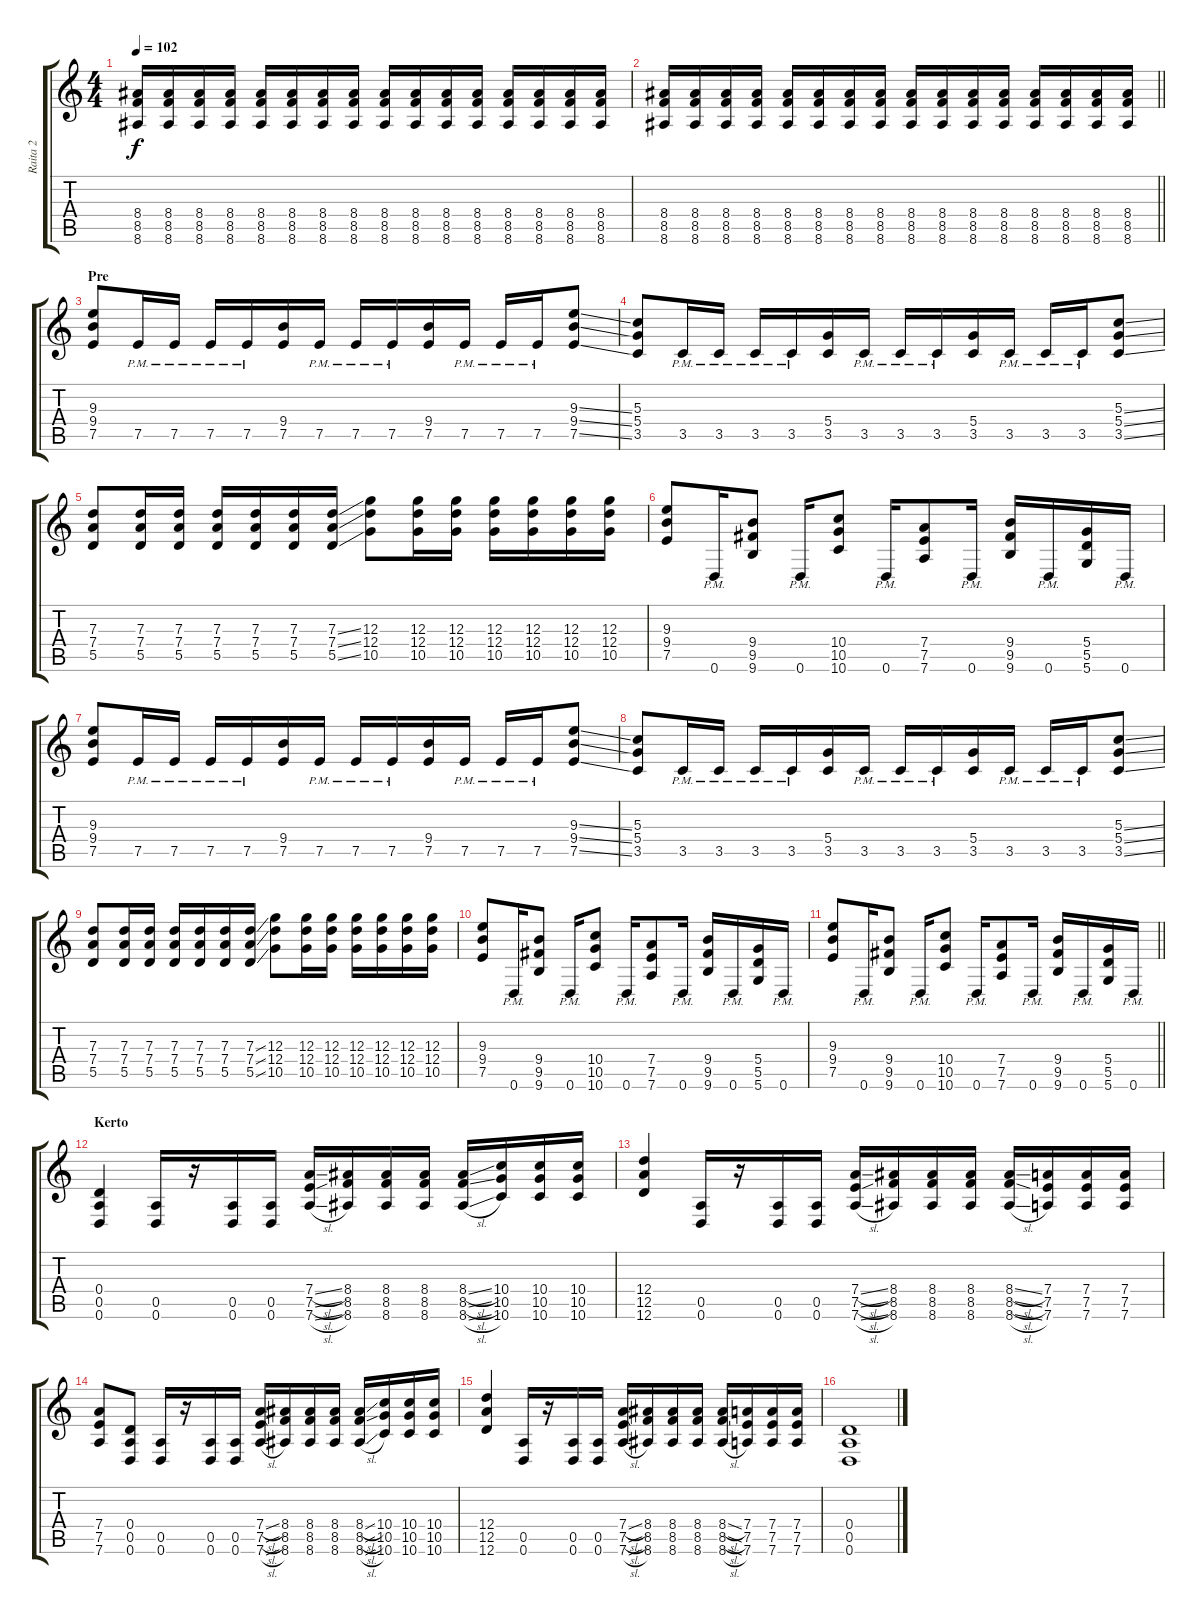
\track ("Raita 2" "Raita 2") {instrument distortionguitar}
\staff {score tabs}
\tuning (E4 B3 G3 D3 A2 D2) {hide}
\ts (4 4)
\tempo 102
\clef g2
\ks c
(8.4 8.5 8.6).16{dy f} (8.4 8.5 8.6).16 (8.4 8.5 8.6).16 (8.4 8.5 8.6).16 (8.4 8.5 8.6).16 (8.4 8.5 8.6).16 (8.4 8.5 8.6).16 (8.4 8.5 8.6).16 (8.4 8.5 8.6).16 (8.4 8.5 8.6).16 (8.4 8.5 8.6).16 (8.4 8.5 8.6).16 (8.4 8.5 8.6).16 (8.4 8.5 8.6).16 (8.4 8.5 8.6).16 (8.4 8.5 8.6).16 |
\barLineRight lightlight
(8.4 8.5 8.6).16 (8.4 8.5 8.6).16 (8.4 8.5 8.6).16 (8.4 8.5 8.6).16 (8.4 8.5 8.6).16 (8.4 8.5 8.6).16 (8.4 8.5 8.6).16 (8.4 8.5 8.6).16 (8.4 8.5 8.6).16 (8.4 8.5 8.6).16 (8.4 8.5 8.6).16 (8.4 8.5 8.6).16 (8.4 8.5 8.6).16 (8.4 8.5 8.6).16 (8.4 8.5 8.6).16 (8.4 8.5 8.6).16 |
\section ("" "Pre")
(9.3 9.4 7.5).8 7.5{pm}.16 7.5{pm}.16 7.5{pm}.16 7.5{pm}.16 (9.4 7.5).16 7.5{pm}.16 7.5{pm}.16 7.5{pm}.16 (9.4 7.5).16 7.5{pm}.16 7.5{pm}.16 7.5{pm}.16 (9.3{ss} 9.4{ss} 7.5{ss}).8 |
(5.3 5.4 3.5).8 3.5{pm}.16 3.5{pm}.16 3.5{pm}.16 3.5{pm}.16 (5.4 3.5).16 3.5{pm}.16 3.5{pm}.16 3.5{pm}.16 (5.4 3.5).16 3.5{pm}.16 3.5{pm}.16 3.5{pm}.16 (5.3{ss} 5.4{ss} 3.5{ss}).8 |
(7.3 7.4 5.5).8 (7.3 7.4 5.5).16 (7.3 7.4 5.5).16 (7.3 7.4 5.5).16 (7.3 7.4 5.5).16 (7.3 7.4 5.5).16 (7.3{ss} 7.4{ss} 5.5{ss}).16 (12.3 12.4 10.5).8 (12.3 12.4 10.5).16 (12.3 12.4 10.5).16 (12.3 12.4 10.5).16 (12.3 12.4 10.5).16 (12.3 12.4 10.5).16 (12.3 12.4 10.5).16 |
(9.3 9.4 7.5).8 0.6{pm}.16 (9.4 9.5 9.6).8 0.6{pm}.16 (10.4 10.5 10.6).8 0.6{pm}.16 (7.4 7.5 7.6).8 0.6{pm}.16 (9.4 9.5 9.6).16 0.6{pm}.16 (5.4 5.5 5.6).16 0.6{pm}.16 |
(9.3 9.4 7.5).8 7.5{pm}.16 7.5{pm}.16 7.5{pm}.16 7.5{pm}.16 (9.4 7.5).16 7.5{pm}.16 7.5{pm}.16 7.5{pm}.16 (9.4 7.5).16 7.5{pm}.16 7.5{pm}.16 7.5{pm}.16 (9.3{ss} 9.4{ss} 7.5{ss}).8 |
(5.3 5.4 3.5).8 3.5{pm}.16 3.5{pm}.16 3.5{pm}.16 3.5{pm}.16 (5.4 3.5).16 3.5{pm}.16 3.5{pm}.16 3.5{pm}.16 (5.4 3.5).16 3.5{pm}.16 3.5{pm}.16 3.5{pm}.16 (5.3{ss} 5.4{ss} 3.5{ss}).8 |
(7.3 7.4 5.5).8 (7.3 7.4 5.5).16 (7.3 7.4 5.5).16 (7.3 7.4 5.5).16 (7.3 7.4 5.5).16 (7.3 7.4 5.5).16 (7.3{ss} 7.4{ss} 5.5{ss}).16 (12.3 12.4 10.5).8 (12.3 12.4 10.5).16 (12.3 12.4 10.5).16 (12.3 12.4 10.5).16 (12.3 12.4 10.5).16 (12.3 12.4 10.5).16 (12.3 12.4 10.5).16 |
(9.3 9.4 7.5).8 0.6{pm}.16 (9.4 9.5 9.6).8 0.6{pm}.16 (10.4 10.5 10.6).8 0.6{pm}.16 (7.4 7.5 7.6).8 0.6{pm}.16 (9.4 9.5 9.6).16 0.6{pm}.16 (5.4 5.5 5.6).16 0.6{pm}.16 |
\barLineRight lightlight
(9.3 9.4 7.5).8 0.6{pm}.16 (9.4 9.5 9.6).8 0.6{pm}.16 (10.4 10.5 10.6).8 0.6{pm}.16 (7.4 7.5 7.6).8 0.6{pm}.16 (9.4 9.5 9.6).16 0.6{pm}.16 (5.4 5.5 5.6).16 0.6{pm}.16 |
\section ("" "Kerto")
(0.4 0.5 0.6).4 (0.5 0.6).16 r.16 (0.5 0.6).16 (0.5 0.6).16 (7.4{sl} 7.5{sl} 7.6{sl}).16 (8.4 8.5 8.6).16 (8.4 8.5 8.6).16 (8.4 8.5 8.6).16 (8.4{sl} 8.5{sl} 8.6{sl}).16 (10.4 10.5 10.6).16 (10.4 10.5 10.6).16 (10.4 10.5 10.6).16 |
(12.4 12.5 12.6).4 (0.5 0.6).16 r.16 (0.5 0.6).16 (0.5 0.6).16 (7.4{sl} 7.5{sl} 7.6{sl}).16 (8.4 8.5 8.6).16 (8.4 8.5 8.6).16 (8.4 8.5 8.6).16 (8.4{sl} 8.5{sl} 8.6{sl}).16 (7.4 7.5 7.6).16 (7.4 7.5 7.6).16 (7.4 7.5 7.6).16 |
(7.4 7.5 7.6).8 (0.4 0.5 0.6).8 (0.5 0.6).16 r.16 (0.5 0.6).16 (0.5 0.6).16 (7.4{sl} 7.5{sl} 7.6{sl}).16 (8.4 8.5 8.6).16 (8.4 8.5 8.6).16 (8.4 8.5 8.6).16 (8.4{sl} 8.5{sl} 8.6{sl}).16 (10.4 10.5 10.6).16 (10.4 10.5 10.6).16 (10.4 10.5 10.6).16 |
(12.4 12.5 12.6).4 (0.5 0.6).16 r.16 (0.5 0.6).16 (0.5 0.6).16 (7.4{sl} 7.5{sl} 7.6{sl}).16 (8.4 8.5 8.6).16 (8.4 8.5 8.6).16 (8.4 8.5 8.6).16 (8.4{sl} 8.5{sl} 8.6{sl}).16 (7.4 7.5 7.6).16 (7.4 7.5 7.6).16 (7.4 7.5 7.6).16 |
(0.4 0.5 0.6).1
